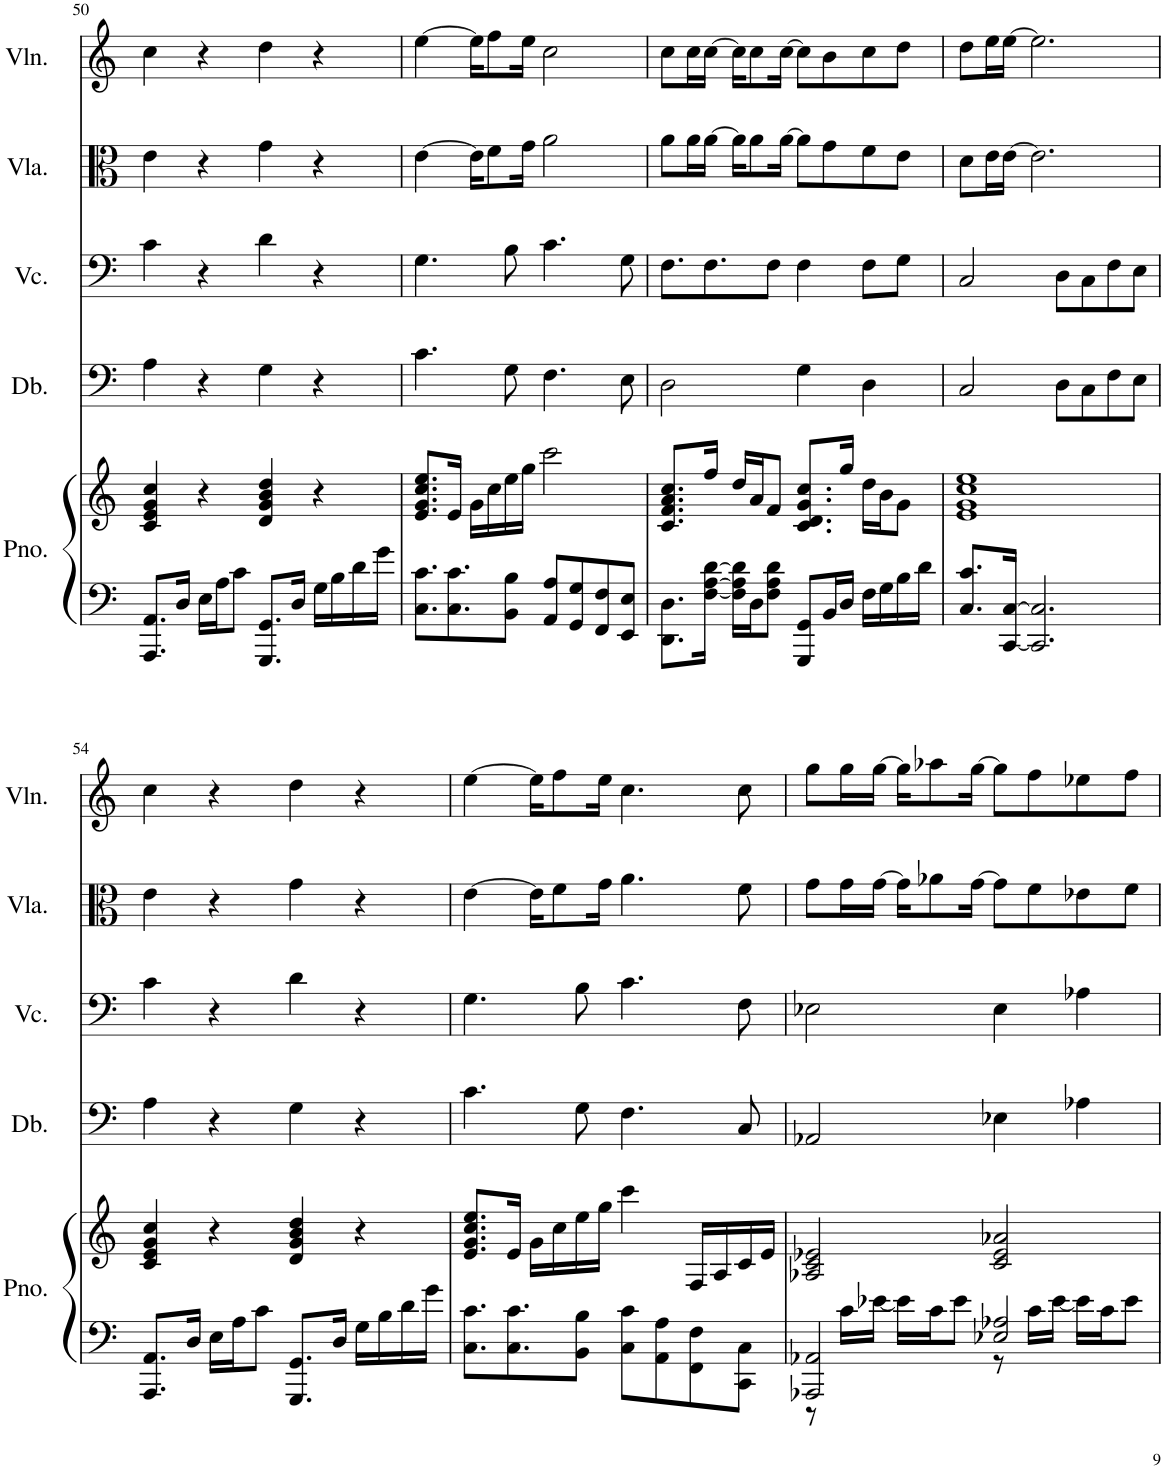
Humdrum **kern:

**kern	**kern	**kern	**kern	**kern	**kern
*part5	*part5	*part4	*part3	*part2	*part1
*staff6	*staff5	*staff4	*staff3	*staff2	*staff1
*I"Piano	*	*I"Double Bass	*I"Violoncello	*I"Viola	*I"Violin
*I'Pno.	*	*I'Db.	*I'Vc.	*I'Vla.	*I'Vln.
!!LO:PB:g=z
*clefF4	*clefG2	*clefF4	*clefF4	*clefC3	*clefG2
*	*	*Trd7c12	*	*	*
*k[]	*k[]	*k[]	*k[]	*k[]	*k[]
*M4/4	*M4/4	*M4/4	*M4/4	*M4/4	*M4/4
=50	=50	=50	=50	=50	=50
8.AAA/ 8.AA/L	4c/ 4e/ 4g/ 4cc/	4A\	4c\	4e\	4cc\
16D/Jk	.	.	.	.	.
16E\LL	4r	4r	4r	4r	4r
16A\J	.	.	.	.	.
8c\J	.	.	.	.	.
8.GGG/ 8.GG/L	4d/ 4g/ 4b/ 4dd/	4G\	4d\	4g\	4dd\
16D/Jk	.	.	.	.	.
16G\LL	4r	4r	4r	4r	4r
16B\	.	.	.	.	.
16d\	.	.	.	.	.
16g\JJ	.	.	.	.	.
=51	=51	=51	=51	=51	=51
8.C\ 8.c\L	8.e/ 8.g/ 8.cc/ 8.ee/L	4.c\	4.G\	[4e\	[4ee\
8.C\ 8.c\	16e/Jk	.	.	.	.
.	16g\LL	.	.	16e\KL]	16ee\KL]
.	16cc\	.	.	8f\	8ff\
8BB\ 8B\J	16ee\	8G\	8B\	.	.
.	16gg\JJ	.	.	16g\Jk	16ee\Jk
8AA/ 8A/L	2ccc\	4.F\	4.c\	2a\	2cc\
8GG/ 8G/	.	.	.	.	.
8FF/ 8F/	.	.	.	.	.
8EE/ 8E/J	.	8E\	8G\	.	.
=52	=52	=52	=52	=52	=52
8.DD\ 8.D\L	8.c/ 8.f/ 8.a/ 8.cc/L	2D\	8.F\L	8a\L	8cc\L
.	.	.	.	16a\L	16cc\L
[16F\ [16A\ [16d\Jk	16ff/Jk	.	8.F\	[16a\JJ	[16cc\JJ
16F\] 16A\] 16d\]LL	16dd/LL	.	.	16a\KL]	16cc\KL]
16D\J	16a/J	.	.	8a\	8cc\
8F\ 8A\ 8d\J	8f/J	.	8F\J	.	.
.	.	.	.	[16a\Jk	[16cc\Jk
8GGG/ 8GG/L	8.c/ 8.d/ 8.g/ 8.cc/L	4G\	4F\	8a\L]	8cc\L]
16BB/L	.	.	.	8g\	8b\
16D/JJ	16gg/Jk	.	.	.	.
16F\LL	16dd\LL	4D\	8F\L	8f\	8cc\
16G\	16b\J	.	.	.	.
16B\	8g\J	.	8G\J	8e\J	8dd\J
16d\JJ	.	.	.	.	.
=53	=53	=53	=53	=53	=53
8.C/ 8.c/L	1e 1g 1cc 1ee	2C/	2C/	8d\L	8dd\L
.	.	.	.	16e\L	16ee\L
[16CC/ [16C/Jk	.	.	.	[16e\JJ	[16ee\JJ
2.CC/] 2.C/]	.	.	.	2.e\]	2.ee\]
.	.	8D\L	8D\L	.	.
.	.	8C\	8C\	.	.
.	.	8F\	8F\	.	.
.	.	8E\J	8E\J	.	.
!!LO:LB:g=z
=54	=54	=54	=54	=54	=54
8.AAA/ 8.AA/L	4c/ 4e/ 4g/ 4cc/	4A\	4c\	4e\	4cc\
16D/Jk	.	.	.	.	.
16E\LL	4r	4r	4r	4r	4r
16A\J	.	.	.	.	.
8c\J	.	.	.	.	.
8.GGG/ 8.GG/L	4d/ 4g/ 4b/ 4dd/	4G\	4d\	4g\	4dd\
16D/Jk	.	.	.	.	.
16G\LL	4r	4r	4r	4r	4r
16B\	.	.	.	.	.
16d\	.	.	.	.	.
16g\JJ	.	.	.	.	.
=55	=55	=55	=55	=55	=55
8.C\ 8.c\L	8.e/ 8.g/ 8.cc/ 8.ee/L	4.c\	4.G\	[4e\	[4ee\
8.C\ 8.c\	16e/Jk	.	.	.	.
.	16g\LL	.	.	16e\KL]	16ee\KL]
.	16cc\	.	.	8f\	8ff\
8BB\ 8B\J	16ee\	8G\	8B\	.	.
.	16gg\JJ	.	.	16g\Jk	16ee\Jk
8C\ 8c\L	4ccc\	4.F\	4.c\	4.a\	4.cc\
8AA\ 8A\	.	.	.	.	.
8FF\ 8F\	16F/LL	.	.	.	.
.	16A/	.	.	.	.
8CC\ 8C\J	16c/	8C/	8F\	8f\	8cc\
.	16e/JJ	.	.	.	.
=56	=56	=56	=56	=56	=56
*^	*	*	*	*	*
2AAA-X/ 2AA-X/	8r	2A-X/ 2c/ 2e-X/	2AA-X/	2E-X\	8g\L	8gg\L
.	16c\LL	.	.	.	16g\L	16gg\L
.	[16e-X\JJ	.	.	.	[16g\JJ	[16gg\JJ
.	16e-\LL]	.	.	.	16g\KL]	16gg\KL]
.	16c\J	.	.	.	8a-X\	8aa-X\
.	8e-\J	.	.	.	.	.
.	.	.	.	.	[16g\Jk	[16gg\Jk
2E-X/ 2A-X/	8r	2c/ 2e-/ 2a-X/	4E-X\	4E-\	8g\L]	8gg\L]
.	16c\LL	.	.	.	8f\	8ff\
.	[16e-\JJ	.	.	.	.	.
.	16e-\LL]	.	4A-X\	4A-X\	8e-X\	8ee-X\
.	16c\J	.	.	.	.	.
.	8e-\J	.	.	.	8f\J	8ff\J
*v	*v	*	*	*	*	*
=	=	=	=	=	=
*-	*-	*-	*-	*-	*-
